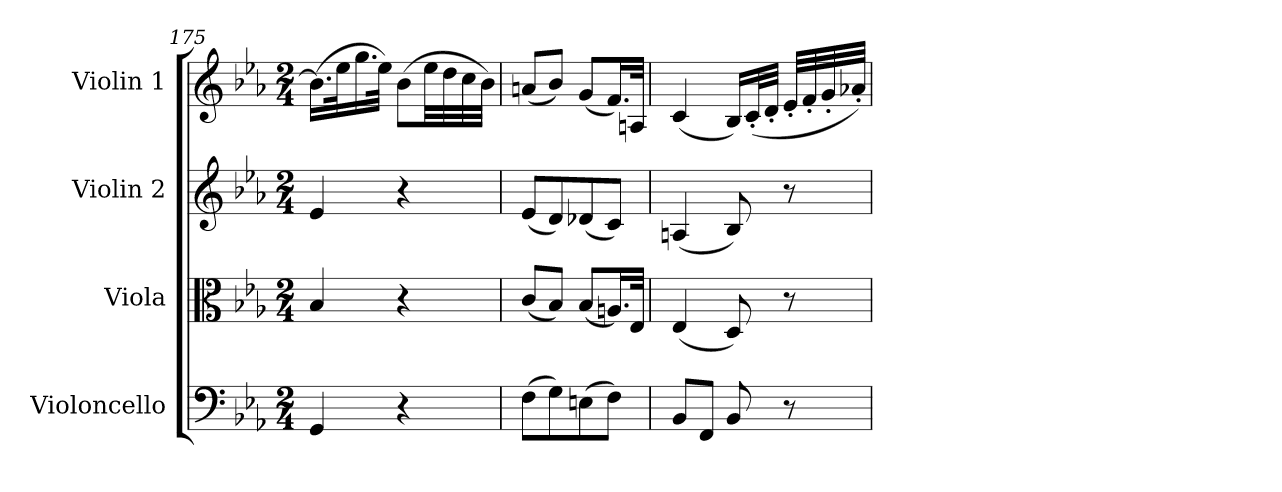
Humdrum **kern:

**kern	**kern	**kern	**kern
*part4	*part3	*part2	*part1
*staff4	*staff3	*staff2	*staff1
*I"Violoncello	*I"Viola	*I"Violin 2	*I"Violin 1
*I'Vc	*I'Vla	*I'Vln	*I'Vln
!!LO:LB:g=z
*clefF4	*clefC3	*clefG2	*clefG2
*k[b-e-a-]	*k[b-e-a-]	*k[b-e-a-]	*k[b-e-a-]
*M2/4	*M2/4	*M2/4	*M2/4
=175	=175	=175	=175
4GG/	4B-/	4e-/	(>16.b-\LL]
.	.	.	32ee-\K
.	.	.	16.gg\
.	.	.	32ee-\JJk)
4r	4r	4r	(>8b-\L
.	.	.	32ee-\LL
.	.	.	32dd\
.	.	.	32cc\
.	.	.	32b-\JJJ)
=176	=176	=176	=176
(>8F\L	(<8c/L	(<8e-/L	(<8an/L
8G\)	8B-/J)	8d/)	8b-/J)
(>8En\	(<8B-/L	(<8d-X/	(<8g/L
8F\J)	16.An/L)	8c/J)	16.f/L)
.	32E-/JJk	.	32An/JJk
=177	=177	=177	=177
8BB-/L	(<4E-/	(<4An/	(<4c/
8FF/J	.	.	.
8BB-/	8D/)	8B-/)	16B-/LL)
.	.	.	(<32c'/L
.	.	.	32d'/JJJ
8r	8r	8r	32e-'/LLL
.	.	.	32f'/
.	.	.	32g'/
.	.	.	32a-X'/JJJ)
=	=	=	=
*-	*-	*-	*-
